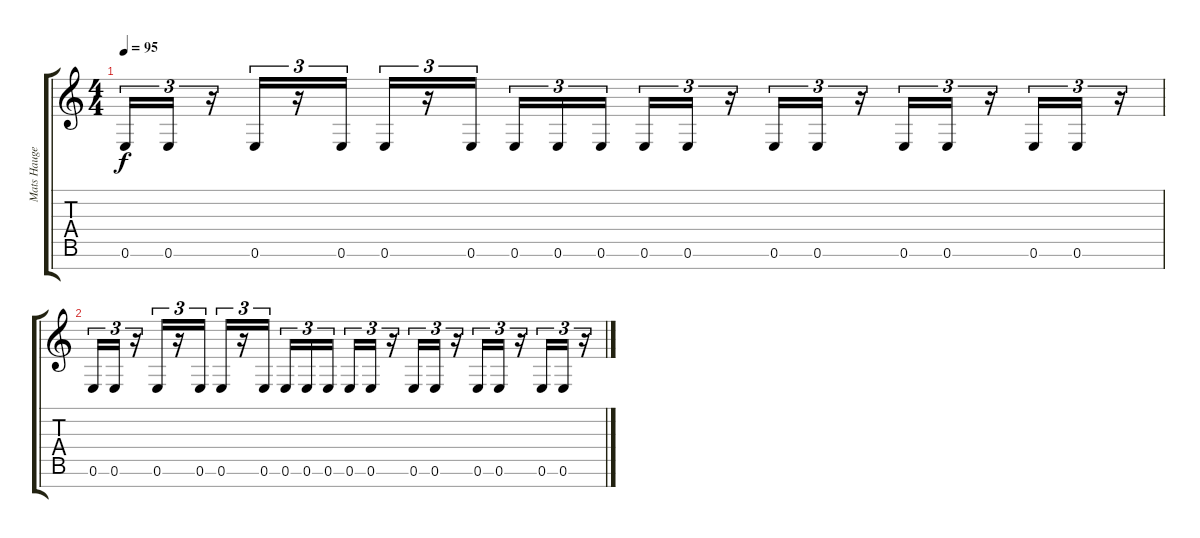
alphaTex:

\track ("Mats Haugen" "Mats Hauge") {instrument distortionguitar}
\staff {score tabs}
\tuning (E4 B3 G3 D3 A2 E2 B1) {hide}
\ts (4 4)
\tempo 95
\clef g2
\ks c
0.6.16{tu (3 2) dy f} 0.6.16{tu (3 2)} r.16{tu (3 2)} 0.6.16{tu (3 2)} r.16{tu (3 2)} 0.6.16{tu (3 2)} 0.6.16{tu (3 2)} r.16{tu (3 2)} 0.6.16{tu (3 2)} 0.6.16{tu (3 2)} 0.6.16{tu (3 2)} 0.6.16{tu (3 2)} 0.6.16{tu (3 2)} 0.6.16{tu (3 2)} r.16{tu (3 2)} 0.6.16{tu (3 2)} 0.6.16{tu (3 2)} r.16{tu (3 2)} 0.6.16{tu (3 2)} 0.6.16{tu (3 2)} r.16{tu (3 2)} 0.6.16{tu (3 2)} 0.6.16{tu (3 2)} r.16{tu (3 2)} |
0.6.16{tu (3 2)} 0.6.16{tu (3 2)} r.16{tu (3 2)} 0.6.16{tu (3 2)} r.16{tu (3 2)} 0.6.16{tu (3 2)} 0.6.16{tu (3 2)} r.16{tu (3 2)} 0.6.16{tu (3 2)} 0.6.16{tu (3 2)} 0.6.16{tu (3 2)} 0.6.16{tu (3 2)} 0.6.16{tu (3 2)} 0.6.16{tu (3 2)} r.16{tu (3 2)} 0.6.16{tu (3 2)} 0.6.16{tu (3 2)} r.16{tu (3 2)} 0.6.16{tu (3 2)} 0.6.16{tu (3 2)} r.16{tu (3 2)} 0.6.16{tu (3 2)} 0.6.16{tu (3 2)} r.16{tu (3 2)}
